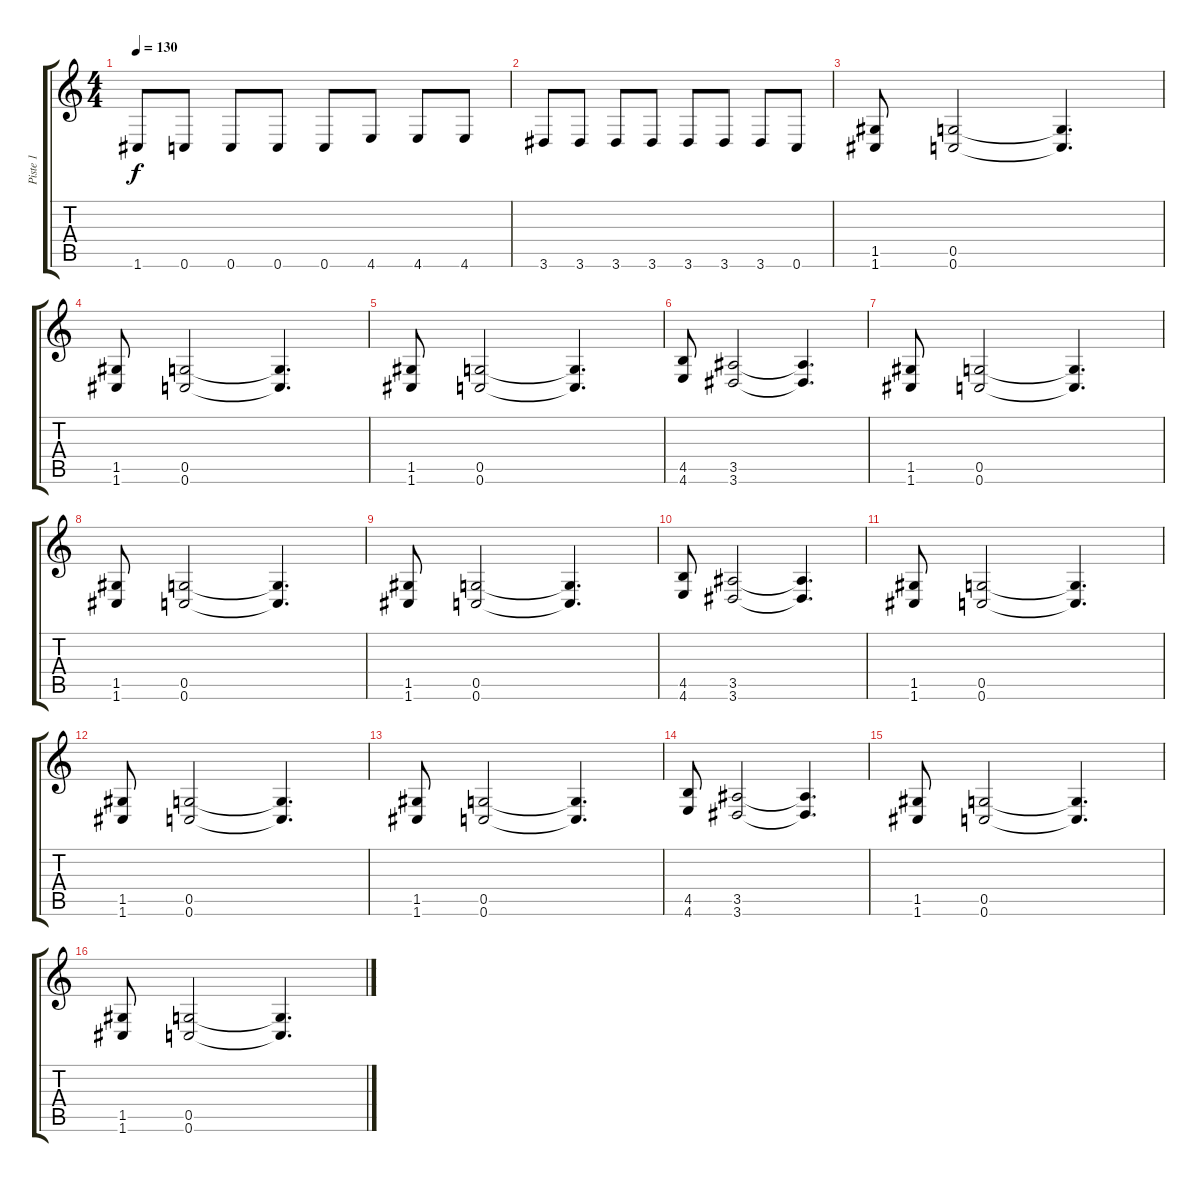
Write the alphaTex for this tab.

\track ("Piste 1" "Piste 1") {instrument distortionguitar}
\staff {score tabs}
\tuning (D4 A3 F3 C3 G2 C2) {hide}
\ts (4 4)
\tempo 130
\clef g2
\ks c
1.6.8{dy f} 0.6.8 0.6.8 0.6.8 0.6.8 4.6.8 4.6.8 4.6.8 |
3.6.8 3.6.8 3.6.8 3.6.8 3.6.8 3.6.8 3.6.8 0.6.8 |
(1.5 1.6).8 (0.5 0.6).2 (0.5{t} 0.6{t}).4{d} |
(1.5 1.6).8 (0.5 0.6).2 (0.5{t} 0.6{t}).4{d} |
(1.5 1.6).8 (0.5 0.6).2 (0.5{t} 0.6{t}).4{d} |
(4.5 4.6).8 (3.5 3.6).2 (3.5{t} 3.6{t}).4{d} |
(1.5 1.6).8 (0.5 0.6).2 (0.5{t} 0.6{t}).4{d} |
(1.5 1.6).8 (0.5 0.6).2 (0.5{t} 0.6{t}).4{d} |
(1.5 1.6).8 (0.5 0.6).2 (0.5{t} 0.6{t}).4{d} |
(4.5 4.6).8 (3.5 3.6).2 (3.5{t} 3.6{t}).4{d} |
(1.5 1.6).8 (0.5 0.6).2 (0.5{t} 0.6{t}).4{d} |
(1.5 1.6).8 (0.5 0.6).2 (0.5{t} 0.6{t}).4{d} |
(1.5 1.6).8 (0.5 0.6).2 (0.5{t} 0.6{t}).4{d} |
(4.5 4.6).8 (3.5 3.6).2 (3.5{t} 3.6{t}).4{d} |
(1.5 1.6).8 (0.5 0.6).2 (0.5{t} 0.6{t}).4{d} |
(1.5 1.6).8 (0.5 0.6).2 (0.5{t} 0.6{t}).4{d}
